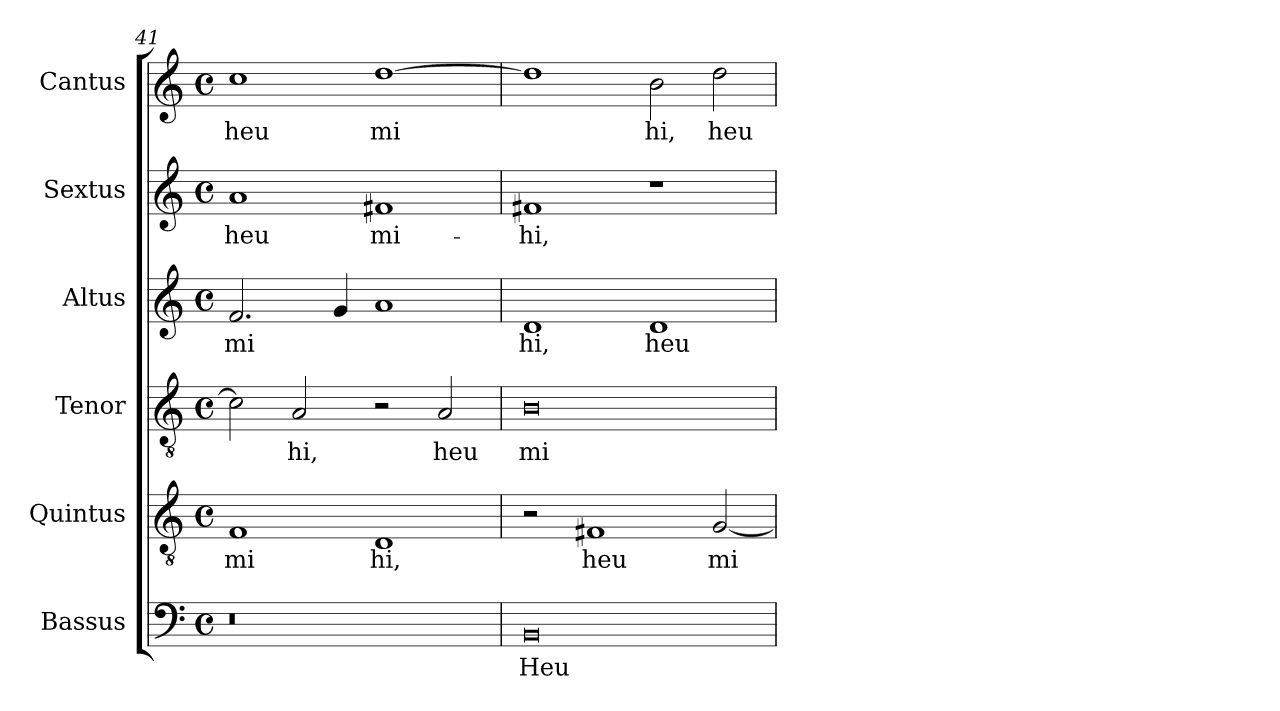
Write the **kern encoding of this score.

**kern	**text	**kern	**text	**kern	**text	**kern	**text	**kern	**text	**kern	**text
*part6	*part6	*part5	*part5	*part4	*part4	*part3	*part3	*part2	*part2	*part1	*part1
*staff6	*staff6	*staff5	*staff5	*staff4	*staff4	*staff3	*staff3	*staff2	*staff2	*staff1	*staff1
*I"Bassus	*	*I"Quintus	*	*I"Tenor	*	*I"Altus	*	*I"Sextus	*	*I"Cantus	*
*clefF4	*	*clefGv2	*	*clefGv2	*	*clefG2	*	*clefG2	*	*clefG2	*
*M4/4	*	*M4/4	*	*M4/4	*	*M4/4	*	*M4/4	*	*M4/4	*
*met(c)	*	*met(c)	*	*met(c)	*	*met(c)	*	*met(c)	*	*met(c)	*
=41	=41	=41	=41	=41	=41	=41	=41	=41	=41	=41	=41
!	!	!	!LO:LY:b:cj	!	!	!	!LO:LY:b	!	!LO:LY:b:cj	!	!LO:LY:b:cj
0r	.	1F	mi	2c\]	.	2.f/	mi	1a	heu	1cc	heu
!	!	!	!	!	!LO:LY:b:cj	!	!	!	!	!	!
.	.	.	.	2A/	-hi,	.	.	.	.	.	.
.	.	.	.	.	.	4g/	.	.	.	.	.
!	!	!	!LO:LY:b:cj	!	!	!	!	!	!LO:LY:b:cj	!	!LO:LY:b:cj
.	.	1D	hi,	2r	.	1a	.	1f#X	mi-	[>1dd	mi
!	!	!	!	!	!LO:LY:b:cj	!	!	!	!	!	!
.	.	.	.	2A/	heu	.	.	.	.	.	.
=42	=42	=42	=42	=42	=42	=42	=42	=42	=42	=42	=42
!	!LO:LY:b:cj	!	!	!	!LO:LY:b:cj	!	!LO:LY:b:cj	!	!LO:LY:b:cj	!	!
0BB	Heu	2r	.	0B	mi-	1d	hi,	1f#X	-hi,	1dd]	.
!	!	!	!LO:LY:b:cj	!	!	!	!	!	!	!	!
.	.	1F#X	heu	.	.	.	.	.	.	.	.
!	!	!	!	!	!	!	!LO:LY:b:cj	!	!	!	!LO:LY:b:cj
.	.	.	.	.	.	1d	heu	1r	.	2b\	hi,
!	!	!	!LO:LY:b	!	!	!	!	!	!	!	!LO:LY:b:cj
.	.	[<2G/	mi	.	.	.	.	.	.	2dd\	heu
=	=	=	=	=	=	=	=	=	=	=	=
*-	*-	*-	*-	*-	*-	*-	*-	*-	*-	*-	*-
